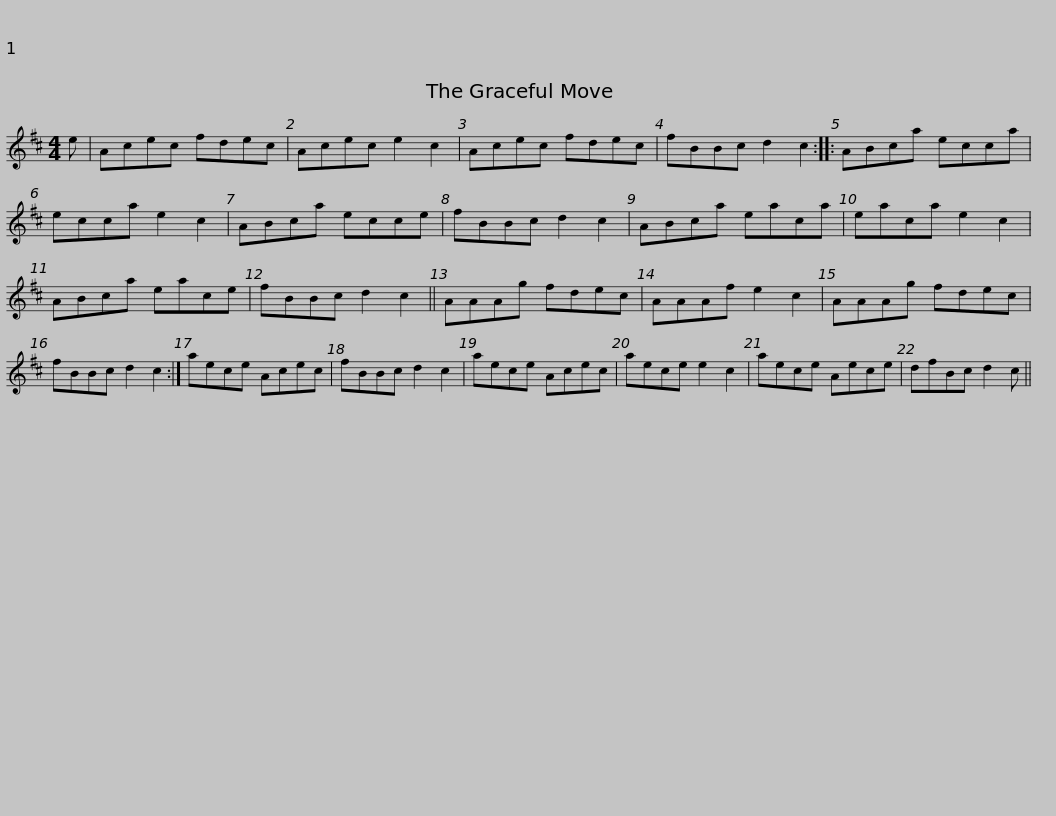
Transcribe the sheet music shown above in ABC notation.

X:1
L:1/8
M:4/4
I:linebreak $
K:D
V:1 treble
V:1
 e | Acec fdec | Acec e2 c2 | Acec fdec | fBBc d2 c2 :: %5
 ABca ecca |$ ecca e2 c2 | ABca ecce | fBBc d2 c2 | ABca eaca | %10
 eaca e2 c2 | ABca eace |$ fBBc d2 c2 || AAAg fdec | AAAf e2 c2 | %15
 AAAg fdec | fBBc d2 c2 :| aece Acec |$ fBBc d2 c2 | aece Acec | %20
 aece e2 c2 | aece Aece | dfBc d2 c || %23
